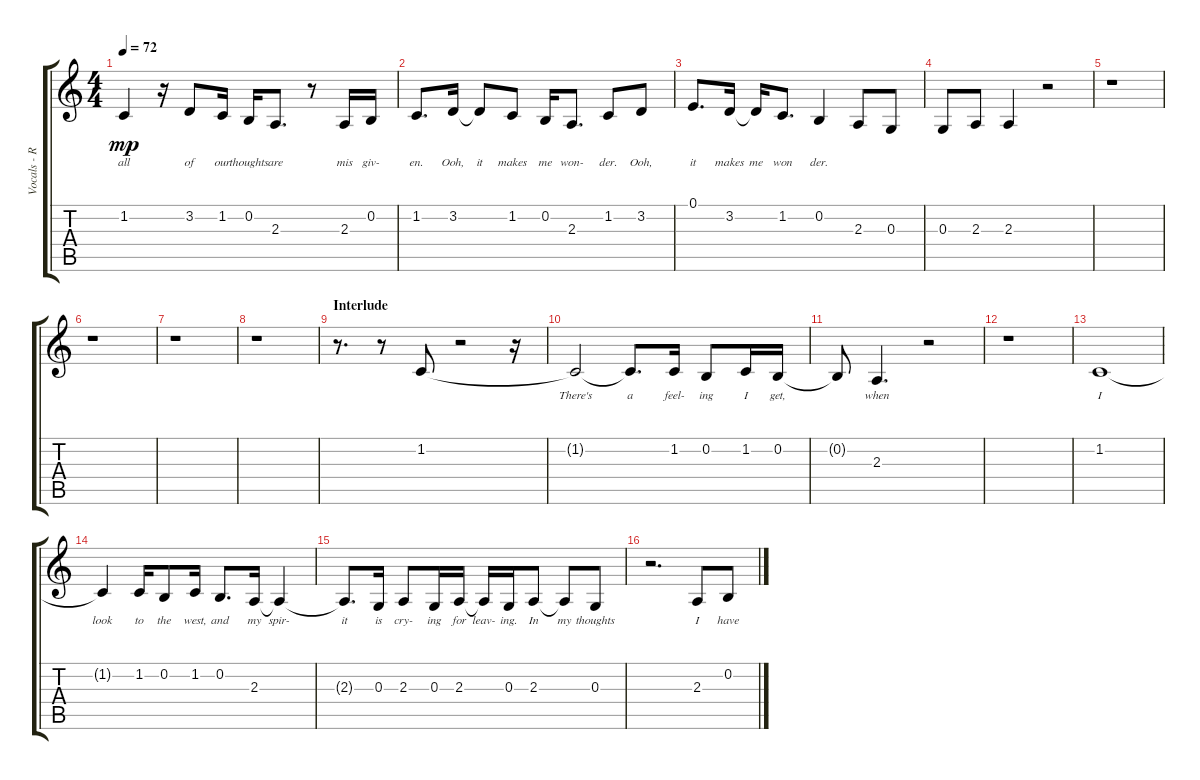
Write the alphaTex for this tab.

\track ("Vocals - R. Plant" "Vocals - R") {instrument acousticgrandpiano}
\staff {score tabs}
\tuning (E4 B3 G3 D3 A2 E2) {hide}
\ts (4 4)
\tempo 72
\clef g2
\ks c
1.2.4{lyrics (0 "all") lyrics (1 "") lyrics (2 "") lyrics (3 "") lyrics (4 "") dy mp} r.16 3.2.8{lyrics (0 "of") lyrics (1 "") lyrics (2 "") lyrics (3 "") lyrics (4 "")} 1.2.16{lyrics (0 "our") lyrics (1 "") lyrics (2 "") lyrics (3 "") lyrics (4 "")} 0.2.16{lyrics (0 "thoughts") lyrics (1 "") lyrics (2 "") lyrics (3 "") lyrics (4 "")} 2.3.8{d lyrics (0 "are") lyrics (1 "") lyrics (2 "") lyrics (3 "") lyrics (4 "")} r.8 2.3.16{lyrics (0 "mis") lyrics (1 "") lyrics (2 "") lyrics (3 "") lyrics (4 "")} 0.2.16{lyrics (0 "giv-") lyrics (1 "") lyrics (2 "") lyrics (3 "") lyrics (4 "")} |
1.2.8{d lyrics (0 "en.") lyrics (1 "") lyrics (2 "") lyrics (3 "") lyrics (4 "")} 3.2.16{lyrics (0 "Ooh,") lyrics (1 "") lyrics (2 "") lyrics (3 "") lyrics (4 "")} 3.2{t}.8{lyrics (0 "it") lyrics (1 "") lyrics (2 "") lyrics (3 "") lyrics (4 "")} 1.2.8{lyrics (0 "makes") lyrics (1 "") lyrics (2 "") lyrics (3 "") lyrics (4 "")} 0.2.16{lyrics (0 "me") lyrics (1 "") lyrics (2 "") lyrics (3 "") lyrics (4 "")} 2.3.8{d lyrics (0 "won-") lyrics (1 "") lyrics (2 "") lyrics (3 "") lyrics (4 "")} 1.2.8{lyrics (0 "der.") lyrics (1 "") lyrics (2 "") lyrics (3 "") lyrics (4 "")} 3.2.8{lyrics (0 "Ooh,") lyrics (1 "") lyrics (2 "") lyrics (3 "") lyrics (4 "")} |
0.1.8{d lyrics (0 "it") lyrics (1 "") lyrics (2 "") lyrics (3 "") lyrics (4 "")} 3.2.16{lyrics (0 "makes") lyrics (1 "") lyrics (2 "") lyrics (3 "") lyrics (4 "")} 3.2{t}.16{lyrics (0 "me") lyrics (1 "") lyrics (2 "") lyrics (3 "") lyrics (4 "")} 1.2.8{d lyrics (0 "won") lyrics (1 "") lyrics (2 "") lyrics (3 "") lyrics (4 "")} 0.2.4{lyrics (0 "der.") lyrics (1 "") lyrics (2 "") lyrics (3 "") lyrics (4 "")} 2.3.8{lyrics (0 "") lyrics (1 "") lyrics (2 "") lyrics (3 "") lyrics (4 "")} 0.3.8{lyrics (0 "") lyrics (1 "") lyrics (2 "") lyrics (3 "") lyrics (4 "")} |
0.3.8{lyrics (0 "") lyrics (1 "") lyrics (2 "") lyrics (3 "") lyrics (4 "")} 2.3.8{lyrics (0 "") lyrics (1 "") lyrics (2 "") lyrics (3 "") lyrics (4 "")} 2.3.4{lyrics (0 "") lyrics (1 "") lyrics (2 "") lyrics (3 "") lyrics (4 "")} r.2 |
r.1 |
r.1 |
r.1 |
r.1 |
\section ("" "Interlude")
r.8{d} r.8 1.2.8{lyrics (0 "") lyrics (1 "") lyrics (2 "") lyrics (3 "") lyrics (4 "")} r.2 r.16 |
1.2{t}.2{lyrics (0 "There's") lyrics (1 "") lyrics (2 "") lyrics (3 "") lyrics (4 "")} 1.2{t}.8{d lyrics (0 "a") lyrics (1 "") lyrics (2 "") lyrics (3 "") lyrics (4 "")} 1.2.16{lyrics (0 "feel-") lyrics (1 "") lyrics (2 "") lyrics (3 "") lyrics (4 "")} 0.2.8{lyrics (0 "ing") lyrics (1 "") lyrics (2 "") lyrics (3 "") lyrics (4 "")} 1.2.16{lyrics (0 "I") lyrics (1 "") lyrics (2 "") lyrics (3 "") lyrics (4 "")} 0.2.16{lyrics (0 "get,") lyrics (1 "") lyrics (2 "") lyrics (3 "") lyrics (4 "")} |
0.2{t}.8{lyrics (0 "") lyrics (1 "") lyrics (2 "") lyrics (3 "") lyrics (4 "")} 2.3.4{d lyrics (0 "when") lyrics (1 "") lyrics (2 "") lyrics (3 "") lyrics (4 "")} r.2 |
r.1 |
1.2.1{lyrics (0 "I") lyrics (1 "") lyrics (2 "") lyrics (3 "") lyrics (4 "")} |
1.2{t}.4{lyrics (0 "look") lyrics (1 "") lyrics (2 "") lyrics (3 "") lyrics (4 "")} 1.2.16{lyrics (0 "to") lyrics (1 "") lyrics (2 "") lyrics (3 "") lyrics (4 "")} 0.2.8{lyrics (0 "the") lyrics (1 "") lyrics (2 "") lyrics (3 "") lyrics (4 "")} 1.2.16{lyrics (0 "west,") lyrics (1 "") lyrics (2 "") lyrics (3 "") lyrics (4 "")} 0.2.8{d lyrics (0 "and") lyrics (1 "") lyrics (2 "") lyrics (3 "") lyrics (4 "")} 2.3.16{lyrics (0 "my") lyrics (1 "") lyrics (2 "") lyrics (3 "") lyrics (4 "")} 2.3{t}.4{lyrics (0 "spir-") lyrics (1 "") lyrics (2 "") lyrics (3 "") lyrics (4 "")} |
2.3{t}.8{d lyrics (0 "it") lyrics (1 "") lyrics (2 "") lyrics (3 "") lyrics (4 "")} 0.3.16{lyrics (0 "is") lyrics (1 "") lyrics (2 "") lyrics (3 "") lyrics (4 "")} 2.3.8{lyrics (0 "cry-") lyrics (1 "") lyrics (2 "") lyrics (3 "") lyrics (4 "")} 0.3.16{lyrics (0 "ing") lyrics (1 "") lyrics (2 "") lyrics (3 "") lyrics (4 "")} 2.3.16{lyrics (0 "for") lyrics (1 "") lyrics (2 "") lyrics (3 "") lyrics (4 "")} 2.3{t}.16{lyrics (0 "leav-") lyrics (1 "") lyrics (2 "") lyrics (3 "") lyrics (4 "")} 0.3.16{lyrics (0 "ing.") lyrics (1 "") lyrics (2 "") lyrics (3 "") lyrics (4 "")} 2.3.8{lyrics (0 "In") lyrics (1 "") lyrics (2 "") lyrics (3 "") lyrics (4 "")} 2.3{t}.8{lyrics (0 "my") lyrics (1 "") lyrics (2 "") lyrics (3 "") lyrics (4 "")} 0.3.8{lyrics (0 "thoughts") lyrics (1 "") lyrics (2 "") lyrics (3 "") lyrics (4 "")} |
r.2{d} 2.3.8{lyrics (0 "I") lyrics (1 "") lyrics (2 "") lyrics (3 "") lyrics (4 "")} 0.2.8{lyrics (0 "have") lyrics (1 "") lyrics (2 "") lyrics (3 "") lyrics (4 "")}
